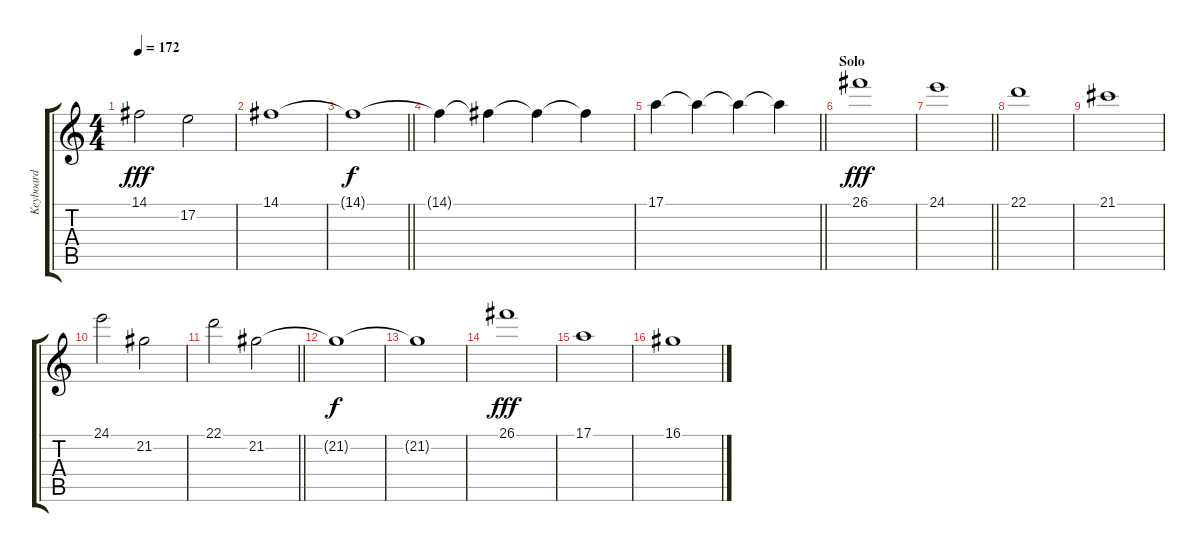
\track ("Keyboard" "Keyboard") {instrument stringensemble1}
\staff {score tabs}
\tuning (E4 B3 G3 D3 A2 E2) {hide}
\ts (4 4)
\tempo 172
\clef g2
\ks c
14.1.2{dy fff} 17.2.2 |
14.1.1 |
\barLineRight lightlight
14.1{t}.1{dy f} |
14.1{t}.4 14.1{t}.4 14.1{t}.4 14.1{t}.4 |
\barLineRight lightlight
17.1.4 17.1{t}.4 17.1{t}.4 17.1{t}.4 |
\section ("" "Solo")
26.1.1{dy fff} |
\barLineRight lightlight
24.1.1 |
22.1.1 |
21.1.1 |
24.1.2 21.2.2 |
\barLineRight lightlight
22.1.2 21.2.2 |
21.2{t}.1{dy f} |
21.2{t}.1 |
26.1.1{dy fff} |
17.1.1 |
16.1.1
